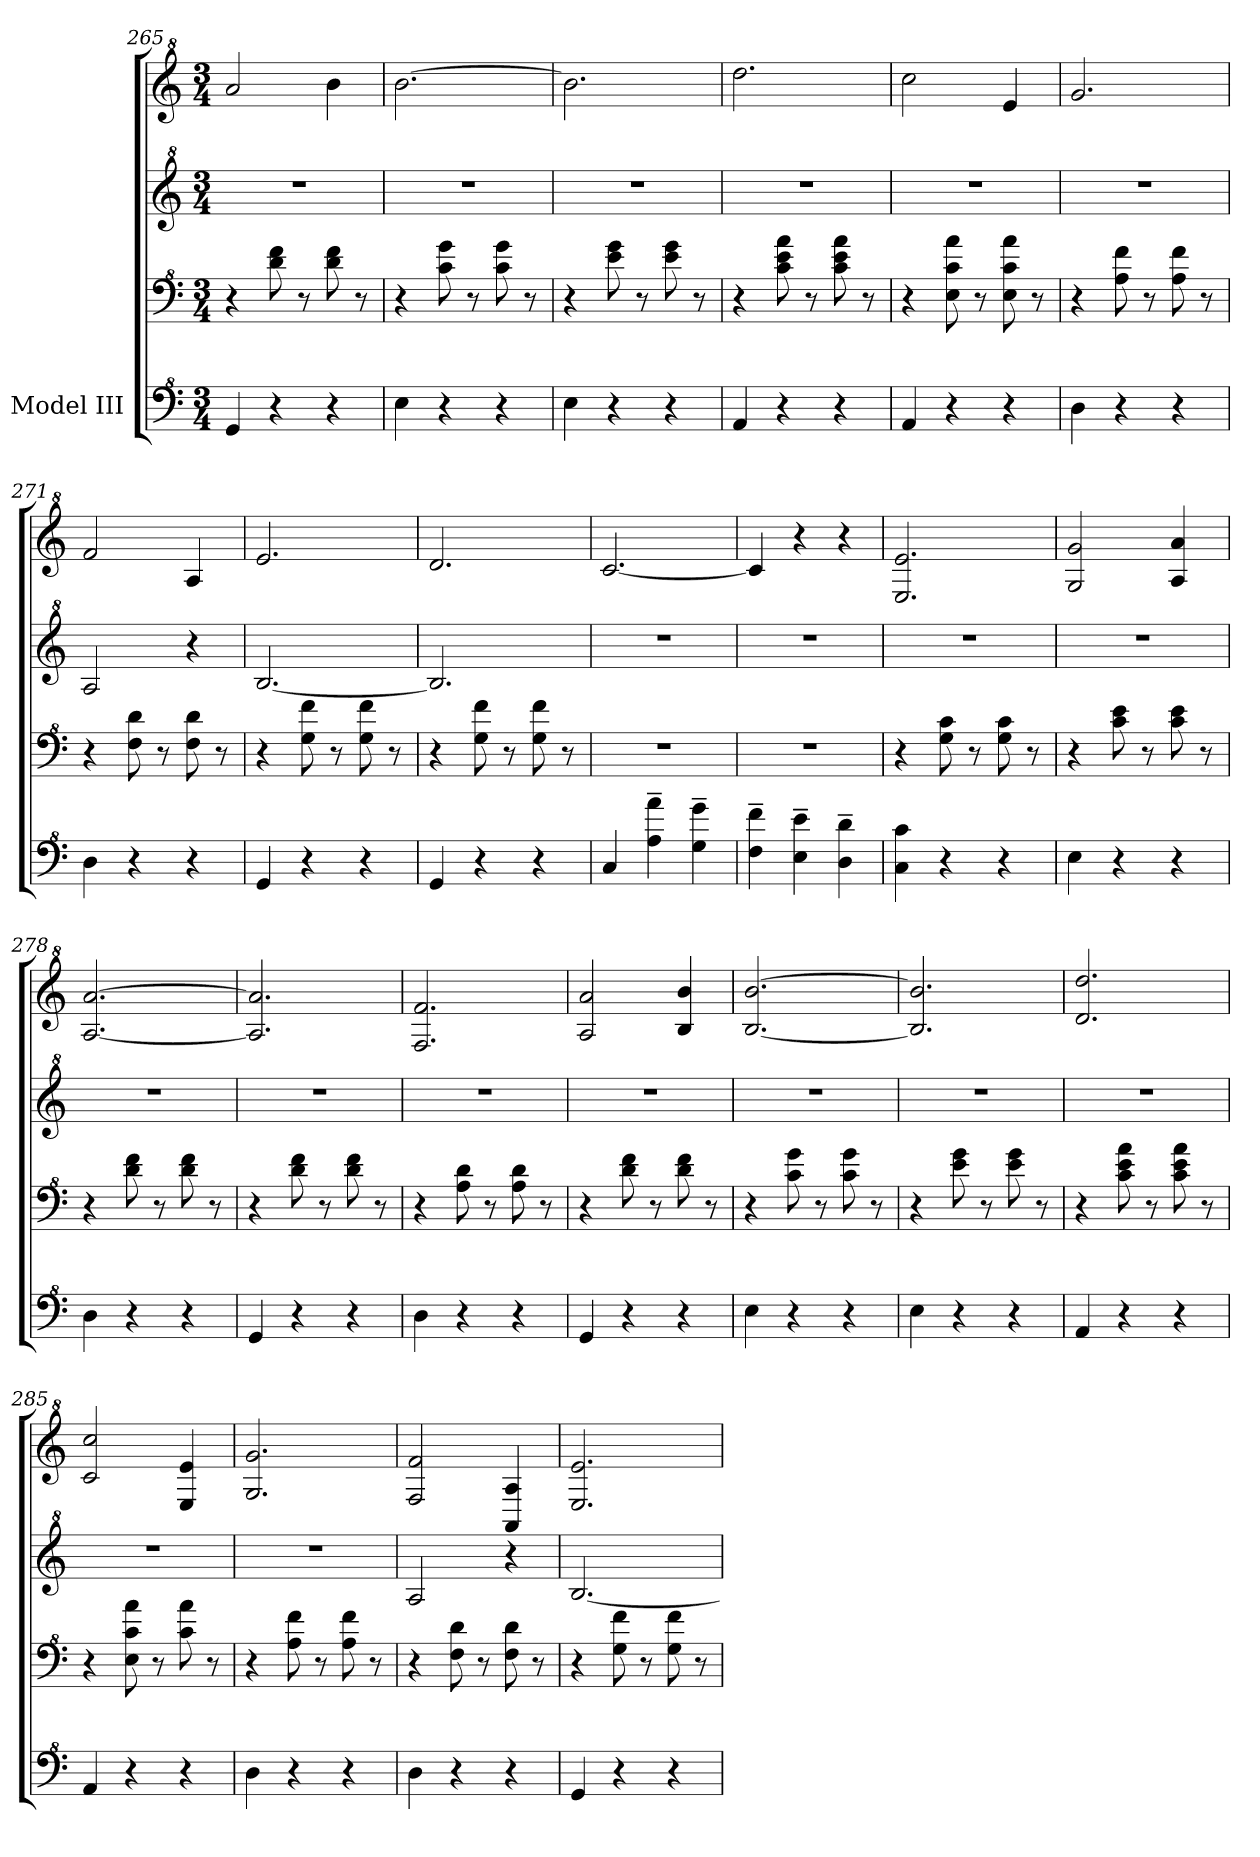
**kern	**kern	**kern	**kern
*part1	*part1	*part1	*part1
*staff4	*staff3	*staff2	*staff1
*I"Model III	*	*	*
*clefF^4	*clefF^4	*clefG^2	*clefG^2
*k[]	*k[]	*k[]	*k[]
*M3/4	*M3/4	*M3/4	*M3/4
=265	=265	=265	=265
4G/	4r	2.r	2aa/
4r	8dd\ 8ff\	.	.
.	8r	.	.
*	*	*	*MM204
4r	8dd\ 8ff\	.	4bb\
.	8r	.	.
=266	=266	=266	=266
4e\	4r	2.r	[2.bb\
4r	8cc\ 8gg\	.	.
.	8r	.	.
4r	8cc\ 8gg\	.	.
.	8r	.	.
!!LO:PB:g=z
=267	=267	=267	=267
4e\	4r	2.r	2.bb\]
4r	8ee\ 8gg\	.	.
.	8r	.	.
4r	8ee\ 8gg\	.	.
.	8r	.	.
=268	=268	=268	=268
*	*	*	*MM208
4A/	4r	2.r	2.ddd\
4r	8cc\ 8ee\ 8aa\	.	.
.	8r	.	.
4r	8cc\ 8ee\ 8aa\	.	.
.	8r	.	.
=269	=269	=269	=269
4A/	4r	2.r	2ccc\
4r	8e\ 8cc\ 8aa\	.	.
.	8r	.	.
4r	8e\ 8cc\ 8aa\	.	4ee/
.	8r	.	.
=270	=270	=270	=270
4d\	4r	2.r	2.gg/
4r	8a\ 8ff\	.	.
.	8r	.	.
4r	8a\ 8ff\	.	.
.	8r	.	.
=271	=271	=271	=271
4d\	4r	2a/	2ff/
4r	8f\ 8dd\	.	.
.	8r	.	.
4r	8f\ 8dd\	4r	4a/
.	8r	.	.
=272	=272	=272	=272
4G/	4r	[2.b/	2.ee/
4r	8g\ 8ff\	.	.
.	8r	.	.
4r	8g\ 8ff\	.	.
.	8r	.	.
=273	=273	=273	=273
4G/	4r	2.b/]	2.dd/
4r	8g\ 8ff\	.	.
.	8r	.	.
4r	8g\ 8ff\	.	.
.	8r	.	.
!!LO:LB:g=z
=274	=274	=274	=274
*	*	*	*MM196
4c/	2.r	2.r	[2.cc/
4a\~ 4aa\~	.	.	.
4g\~ 4gg\~	.	.	.
=275	=275	=275	=275
4f\~ 4ff\~	2.r	2.r	4cc/]
4e\~ 4ee\~	.	.	4r
4d\~ 4dd\~	.	.	4r
=276	=276	=276	=276
*	*	*	*MM200
4c\ 4cc\	4r	2.r	2.e/ 2.ee/
4r	8g\ 8cc\	.	.
.	8r	.	.
4r	8g\ 8cc\	.	.
.	8r	.	.
=277	=277	=277	=277
4e\	4r	2.r	2g/ 2gg/
4r	8cc\ 8ee\	.	.
.	8r	.	.
4r	8cc\ 8ee\	.	4a/ 4aa/
.	8r	.	.
=278	=278	=278	=278
*	*	*	*MM204
4d\	4r	2.r	[2.a/ [2.aa/
4r	8dd\ 8ff\	.	.
.	8r	.	.
4r	8dd\ 8ff\	.	.
.	8r	.	.
=279	=279	=279	=279
4G/	4r	2.r	2.a/] 2.aa/]
4r	8dd\ 8ff\	.	.
.	8r	.	.
4r	8dd\ 8ff\	.	.
.	8r	.	.
=280	=280	=280	=280
4d\	4r	2.r	2.f/ 2.ff/
4r	8a\ 8dd\	.	.
.	8r	.	.
4r	8a\ 8dd\	.	.
.	8r	.	.
!!LO:LB:g=z
=281	=281	=281	=281
*	*	*	*MM208
4G/	4r	2.r	2a/ 2aa/
4r	8dd\ 8ff\	.	.
.	8r	.	.
4r	8dd\ 8ff\	.	4b/ 4bb/
.	8r	.	.
=282	=282	=282	=282
4e\	4r	2.r	[2.b/ [2.bb/
4r	8cc\ 8gg\	.	.
.	8r	.	.
4r	8cc\ 8gg\	.	.
.	8r	.	.
=283	=283	=283	=283
4e\	4r	2.r	2.b/] 2.bb/]
4r	8ee\ 8gg\	.	.
.	8r	.	.
4r	8ee\ 8gg\	.	.
.	8r	.	.
=284	=284	=284	=284
4A/	4r	2.r	2.dd/ 2.ddd/
4r	8cc\ 8ee\ 8aa\	.	.
.	8r	.	.
4r	8cc\ 8ee\ 8aa\	.	.
.	8r	.	.
=285	=285	=285	=285
4A/	4r	2.r	2cc/ 2ccc/
4r	8e\ 8cc\ 8aa\	.	.
.	8r	.	.
4r	8cc\ 8aa\	.	4e/ 4ee/
.	8r	.	.
=286	=286	=286	=286
4d\	4r	2.r	2.g/ 2.gg/
4r	8a\ 8ff\	.	.
.	8r	.	.
4r	8a\ 8ff\	.	.
.	8r	.	.
=287	=287	=287	=287
4d\	4r	2a/	2f/ 2ff/
4r	8f\ 8dd\	.	.
.	8r	.	.
4r	8f\ 8dd\	4r	4A/ 4a/
.	8r	.	.
!!LO:PB:g=z
=288	=288	=288	=288
4G/	4r	[2.b/	2.e/ 2.ee/
4r	8g\ 8ff\	.	.
.	8r	.	.
4r	8g\ 8ff\	.	.
.	8r	.	.
=	=	=	=
*-	*-	*-	*-
